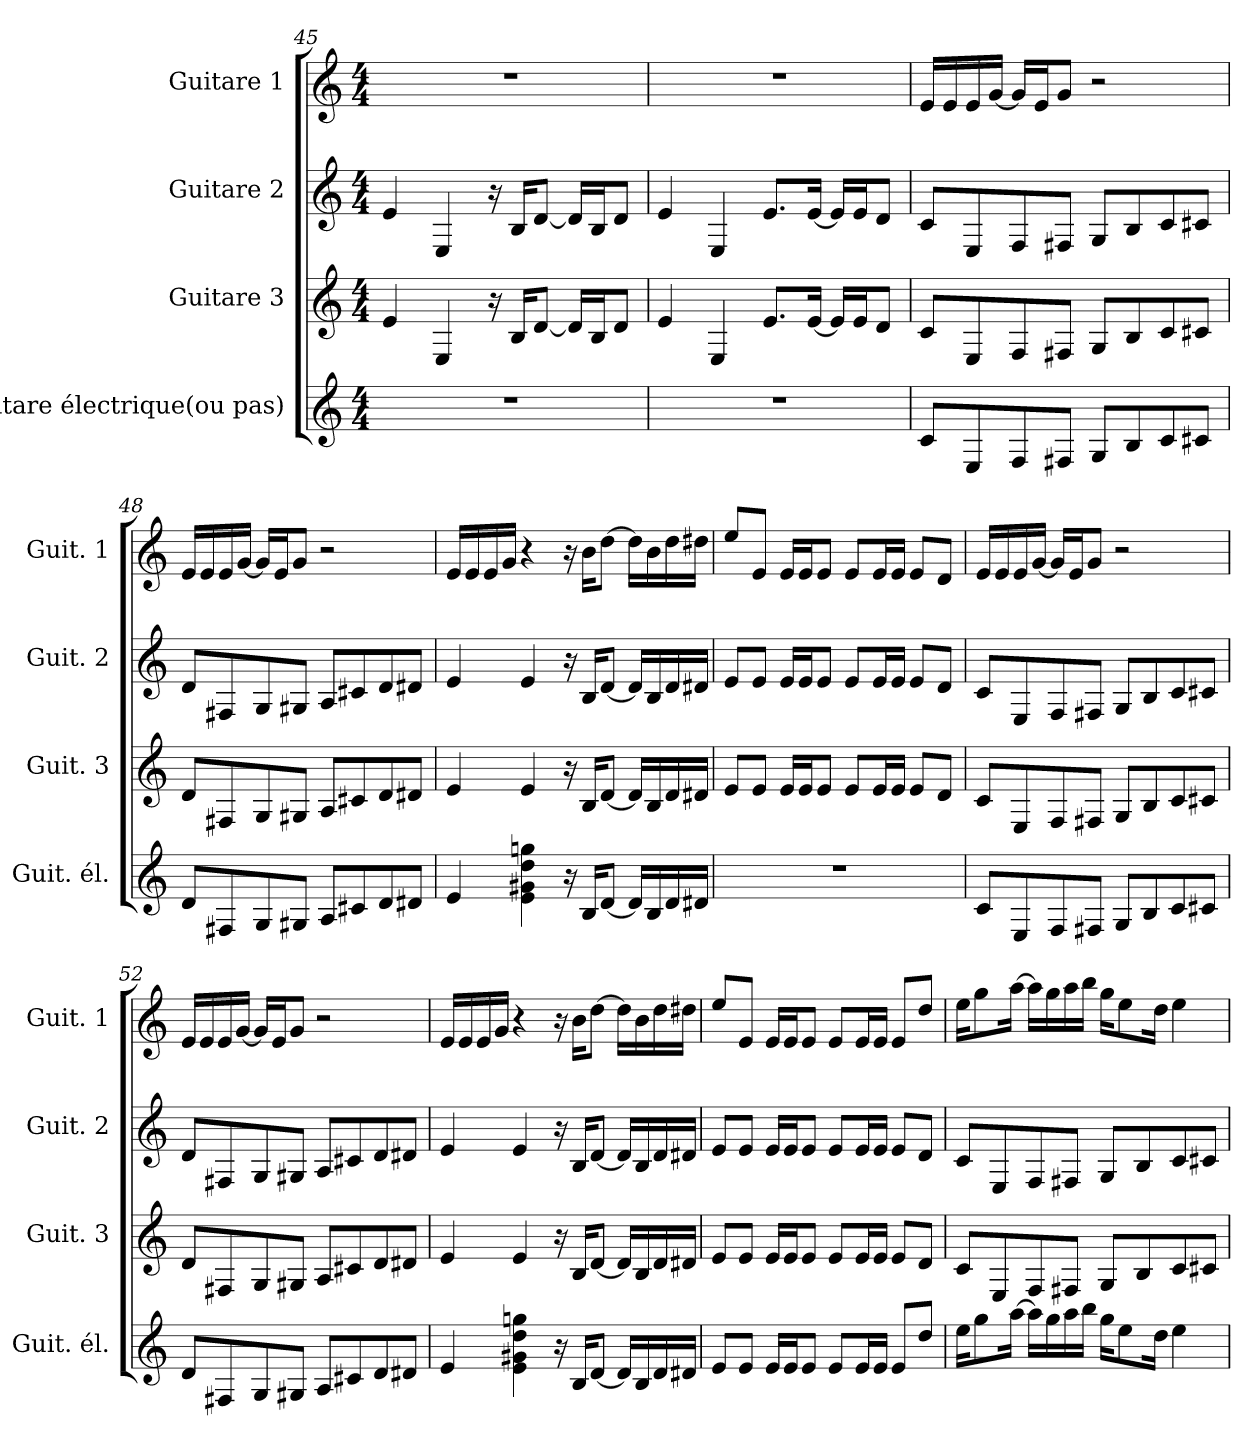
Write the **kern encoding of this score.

**kern	**kern	**kern	**kern
*part4	*part3	*part2	*part1
*staff4	*staff3	*staff2	*staff1
*I"Guitare électrique(ou pas)	*I"Guitare 3	*I"Guitare 2	*I"Guitare 1
*I'Guit. él.	*I'Guit. 3	*I'Guit. 2	*I'Guit. 1
!!LO:PB:g=z
*clefG2	*clefG2	*clefG2	*clefG2
*ITrd7c12	*ITrd7c12	*ITrd7c12	*ITrd7c12
*k[]	*k[]	*k[]	*k[]
*C:	*C:	*C:	*C:
*M4/4	*M4/4	*M4/4	*M4/4
=45	=45	=45	=45
1r	4E/	4E/	1r
.	4EE/	4EE/	.
.	16r	16r	.
.	16BB/KL	16BB/KL	.
.	[8D/J	[8D/J	.
.	16D/LL]	16D/LL]	.
.	16BB/J	16BB/J	.
.	8D/J	8D/J	.
=46	=46	=46	=46
1r	4E/	4E/	1r
.	4EE/	4EE/	.
.	8.E/L	8.E/L	.
.	[16E/Jk	[16E/Jk	.
.	16E/LL]	16E/LL]	.
.	16E/J	16E/J	.
.	8D/J	8D/J	.
=47	=47	=47	=47
8C/L	8C/L	8C/L	16E/LL
.	.	.	16E/
8EE/	8EE/	8EE/	16E/
.	.	.	[16G/JJ
8FF/	8FF/	8FF/	16G/LL]
.	.	.	16E/J
8FF#X/J	8FF#X/J	8FF#X/J	8G/J
8GG/L	8GG/L	8GG/L	2r
8BB/	8BB/	8BB/	.
8C/	8C/	8C/	.
8C#X/J	8C#X/J	8C#X/J	.
=48	=48	=48	=48
8D/L	8D/L	8D/L	16E/LL
.	.	.	16E/
8FF#X/	8FF#X/	8FF#X/	16E/
.	.	.	[16G/JJ
8GG/	8GG/	8GG/	16G/LL]
.	.	.	16E/J
8GG#X/J	8GG#X/J	8GG#X/J	8G/J
8AA/L	8AA/L	8AA/L	2r
8C#X/	8C#X/	8C#X/	.
8D/	8D/	8D/	.
8D#X/J	8D#X/J	8D#X/J	.
!!LO:LB:g=z
=49	=49	=49	=49
4E/	4E/	4E/	16E/LL
.	.	.	16E/
.	.	.	16E/
.	.	.	16G/JJ
4E\ 4G#X\ 4d\ 4gni\	4E/	4E/	4r
16r	16r	16r	16r
16BB/KL	16BB/KL	16BB/KL	16B\KL
[8D/J	[8D/J	[8D/J	[8d\J
16D/LL]	16D/LL]	16D/LL]	16d\LL]
16BB/	16BB/	16BB/	16B\
16D/	16D/	16D/	16d\
16D#X/JJ	16D#X/JJ	16D#X/JJ	16d#X\JJ
=50	=50	=50	=50
1r	8E/L	8E/L	8e/L
.	8E/J	8E/J	8E/J
.	16E/LL	16E/LL	16E/LL
.	16E/J	16E/J	16E/J
.	8E/J	8E/J	8E/J
.	8E/L	8E/L	8E/L
.	16E/L	16E/L	16E/L
.	16E/JJ	16E/JJ	16E/JJ
.	8E/L	8E/L	8E/L
.	8D/J	8D/J	8D/J
=51	=51	=51	=51
8C/L	8C/L	8C/L	16E/LL
.	.	.	16E/
8EE/	8EE/	8EE/	16E/
.	.	.	[16G/JJ
8FF/	8FF/	8FF/	16G/LL]
.	.	.	16E/J
8FF#X/J	8FF#X/J	8FF#X/J	8G/J
8GG/L	8GG/L	8GG/L	2r
8BB/	8BB/	8BB/	.
8C/	8C/	8C/	.
8C#X/J	8C#X/J	8C#X/J	.
!!LO:LB:g=z
=52	=52	=52	=52
8D/L	8D/L	8D/L	16E/LL
.	.	.	16E/
8FF#X/	8FF#X/	8FF#X/	16E/
.	.	.	[16G/JJ
8GG/	8GG/	8GG/	16G/LL]
.	.	.	16E/J
8GG#X/J	8GG#X/J	8GG#X/J	8G/J
8AA/L	8AA/L	8AA/L	2r
8C#X/	8C#X/	8C#X/	.
8D/	8D/	8D/	.
8D#X/J	8D#X/J	8D#X/J	.
=53	=53	=53	=53
4E/	4E/	4E/	16E/LL
.	.	.	16E/
.	.	.	16E/
.	.	.	16G/JJ
4E\ 4G#X\ 4d\ 4gni\	4E/	4E/	4r
16r	16r	16r	16r
16BB/KL	16BB/KL	16BB/KL	16B\KL
[8D/J	[8D/J	[8D/J	[8d\J
16D/LL]	16D/LL]	16D/LL]	16d\LL]
16BB/	16BB/	16BB/	16B\
16D/	16D/	16D/	16d\
16D#X/JJ	16D#X/JJ	16D#X/JJ	16d#X\JJ
=54	=54	=54	=54
8E/L	8E/L	8E/L	8e/L
8E/J	8E/J	8E/J	8E/J
16E/LL	16E/LL	16E/LL	16E/LL
16E/J	16E/J	16E/J	16E/J
8E/J	8E/J	8E/J	8E/J
8E/L	8E/L	8E/L	8E/L
16E/L	16E/L	16E/L	16E/L
16E/JJ	16E/JJ	16E/JJ	16E/JJ
8E/L	8E/L	8E/L	8E/L
8d/J	8D/J	8D/J	8d/J
!!LO:PB:g=z
=55	=55	=55	=55
16e\KL	8C/L	8C/L	16e\KL
8g\	.	.	8g\
.	8EE/	8EE/	.
[16a\Jk	.	.	[16a\Jk
16a\LL]	8FF/	8FF/	16a\LL]
16g\	.	.	16g\
16a\	8FF#X/J	8FF#X/J	16a\
16b\JJ	.	.	16b\JJ
16g\KL	8GG/L	8GG/L	16g\KL
8e\	.	.	8e\
.	8BB/	8BB/	.
16d\Jk	.	.	16d\Jk
4e\	8C/	8C/	4e\
.	8C#X/J	8C#X/J	.
=	=	=	=
*-	*-	*-	*-
